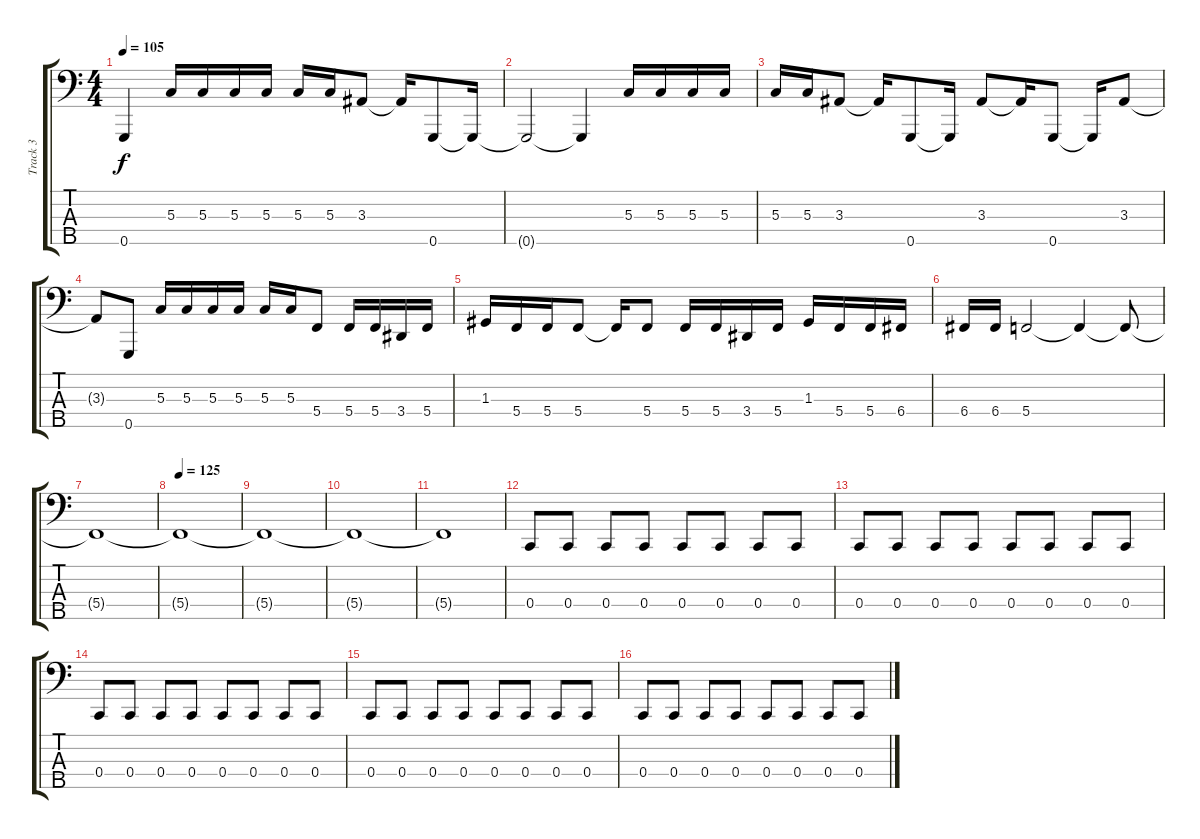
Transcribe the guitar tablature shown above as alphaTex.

\track ("Track 3" "Track 3") {instrument electricbassfinger}
\staff {score tabs}
\tuning (F2 C2 G1 C1 G0) {hide}
\ts (4 4)
\tempo 105
\clef f4
\ks c
0.5{t}.4{dy f} 5.3.16 5.3.16 5.3.16 5.3.16 5.3.16 5.3.16 3.3.8 3.3{t}.16 0.5.8 0.5{t}.16 |
0.5{t}.2 0.5{t}.4 5.3.16 5.3.16 5.3.16 5.3.16 |
5.3.16 5.3.16 3.3.8 3.3{t}.16 0.5.8 0.5{t}.16 3.3.8 3.3{t}.16 0.5.8 0.5{t}.16 3.3.8 |
3.3{t}.8 0.5.8 5.3.16 5.3.16 5.3.16 5.3.16 5.3.16 5.3.16 5.4.8 5.4.16 5.4.16 3.4.16 5.4.16 |
1.3.16 5.4.16 5.4.16 5.4.8 5.4{t}.16 5.4.8 5.4.16 5.4.16 3.4.16 5.4.16 1.3.16 5.4.16 5.4.16 6.4.16 |
6.4.16 6.4.16 5.4.2 5.4{t}.4 5.4{t}.8 |
5.4{t}.1 |
\tempo 125
5.4{t}.1 |
5.4{t}.1 |
5.4{t}.1 |
5.4{t}.1 |
0.4.8 0.4.8 0.4.8 0.4.8 0.4.8 0.4.8 0.4.8 0.4.8 |
0.4.8 0.4.8 0.4.8 0.4.8 0.4.8 0.4.8 0.4.8 0.4.8 |
0.4.8 0.4.8 0.4.8 0.4.8 0.4.8 0.4.8 0.4.8 0.4.8 |
0.4.8 0.4.8 0.4.8 0.4.8 0.4.8 0.4.8 0.4.8 0.4.8 |
0.4.8 0.4.8 0.4.8 0.4.8 0.4.8 0.4.8 0.4.8 0.4.8
